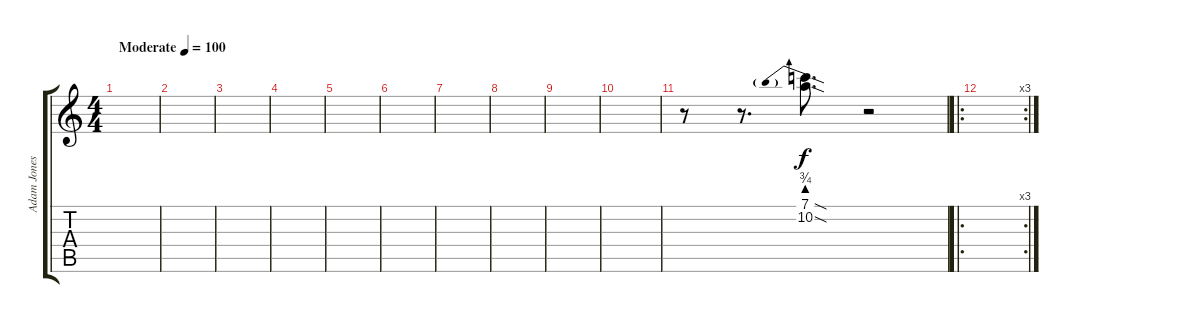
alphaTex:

\track ("Adam Jones Lead (Delay)" "Adam Jones") {instrument distortionguitar}
\staff {score tabs}
\tuning (E4 B3 G3 D3 A2 E2) {hide}
\ts (4 4)
\tempo (100 "Moderate")
\tempo 120
\tempo (100 "Moderate")
\clef g2
\ks c
|
|
|
|
|
|
|
|
|
|
r.8 r.8{d} (7.1{be (prebend 0 3 60 3) sod} 10.2{sod}).8{d} r.2 |
\ro
\rc 3
